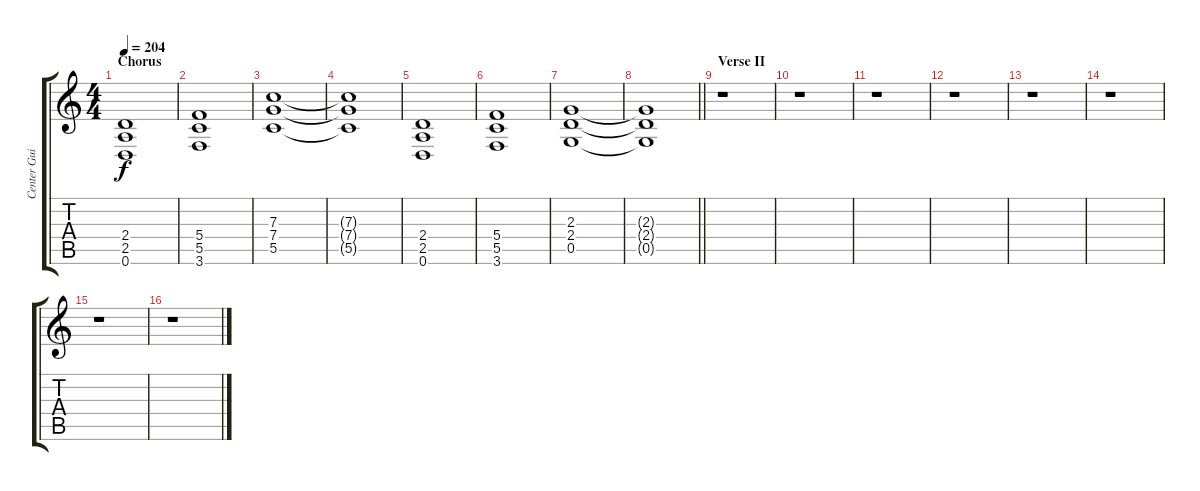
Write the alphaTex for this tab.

\track ("Center Guitar I" "Center Gui") {instrument distortionguitar}
\staff {score tabs}
\tuning (D4 A3 F3 C3 G2 D2) {hide}
\ts (4 4)
\section ("" "Chorus")
\tempo 204
\clef g2
\ks c
(2.4 2.5 0.6).1{dy f} |
(5.4 5.5 3.6).1 |
(7.3 7.4 5.5).1 |
(7.3{t} 7.4{t} 5.5{t}).1 |
(2.4 2.5 0.6).1 |
(5.4 5.5 3.6).1 |
(2.3 2.4 0.5).1 |
\barLineRight lightlight
(2.3{t} 2.4{t} 0.5{t}).1 |
\section ("" "Verse II")
r.1 |
r.1 |
r.1 |
r.1 |
r.1 |
r.1 |
r.1 |
r.1
